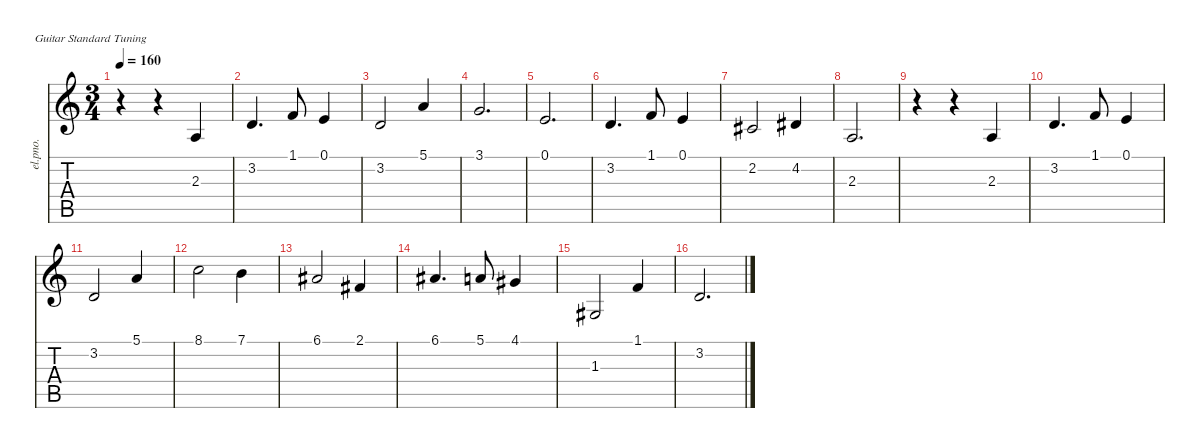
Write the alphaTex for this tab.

\defaultSystemsLayout 4
\hideDynamics
\bracketExtendMode nobrackets
\track ("Piste 4" "el.pno.") {instrument electricpiano1}
\staff {score tabs}
\tuning (E4 B3 G3 D3 A2 E2)
\ts (3 4)
\tempo 160
\clef g2
\ks c
r.4{dy f instrument electricpiano1 beam Down} r.4{beam Down} 2.3.4{beam Up} |
3.2.4{d beam Up} 1.1.8{beam Up} 0.1.4{beam Up} |
3.2.2{beam Up} 5.1.4{beam Up} |
3.1.2{d beam Up} |
0.1.2{d beam Up} |
3.2.4{d beam Up} 1.1.8{beam Up} 0.1.4{beam Up} |
2.2{acc #}.2{beam Up} 4.2{acc #}.4{beam Up} |
2.3.2{d beam Up} |
r.4{beam Down} r.4{beam Down} 2.3.4{beam Up} |
3.2.4{d beam Up} 1.1.8{beam Up} 0.1.4{beam Up} |
3.2.2{beam Up} 5.1.4{beam Up} |
8.1.2{beam Down} 7.1.4{beam Down} |
6.1{acc #}.2{beam Up} 2.1{acc #}.4{beam Up} |
6.1{acc #}.4{d beam Up} 5.1.8{beam Up} 4.1{acc #}.4{beam Up} |
1.3{acc #}.2{beam Up} 1.1.4{beam Up} |
3.2.2{d beam Up}
